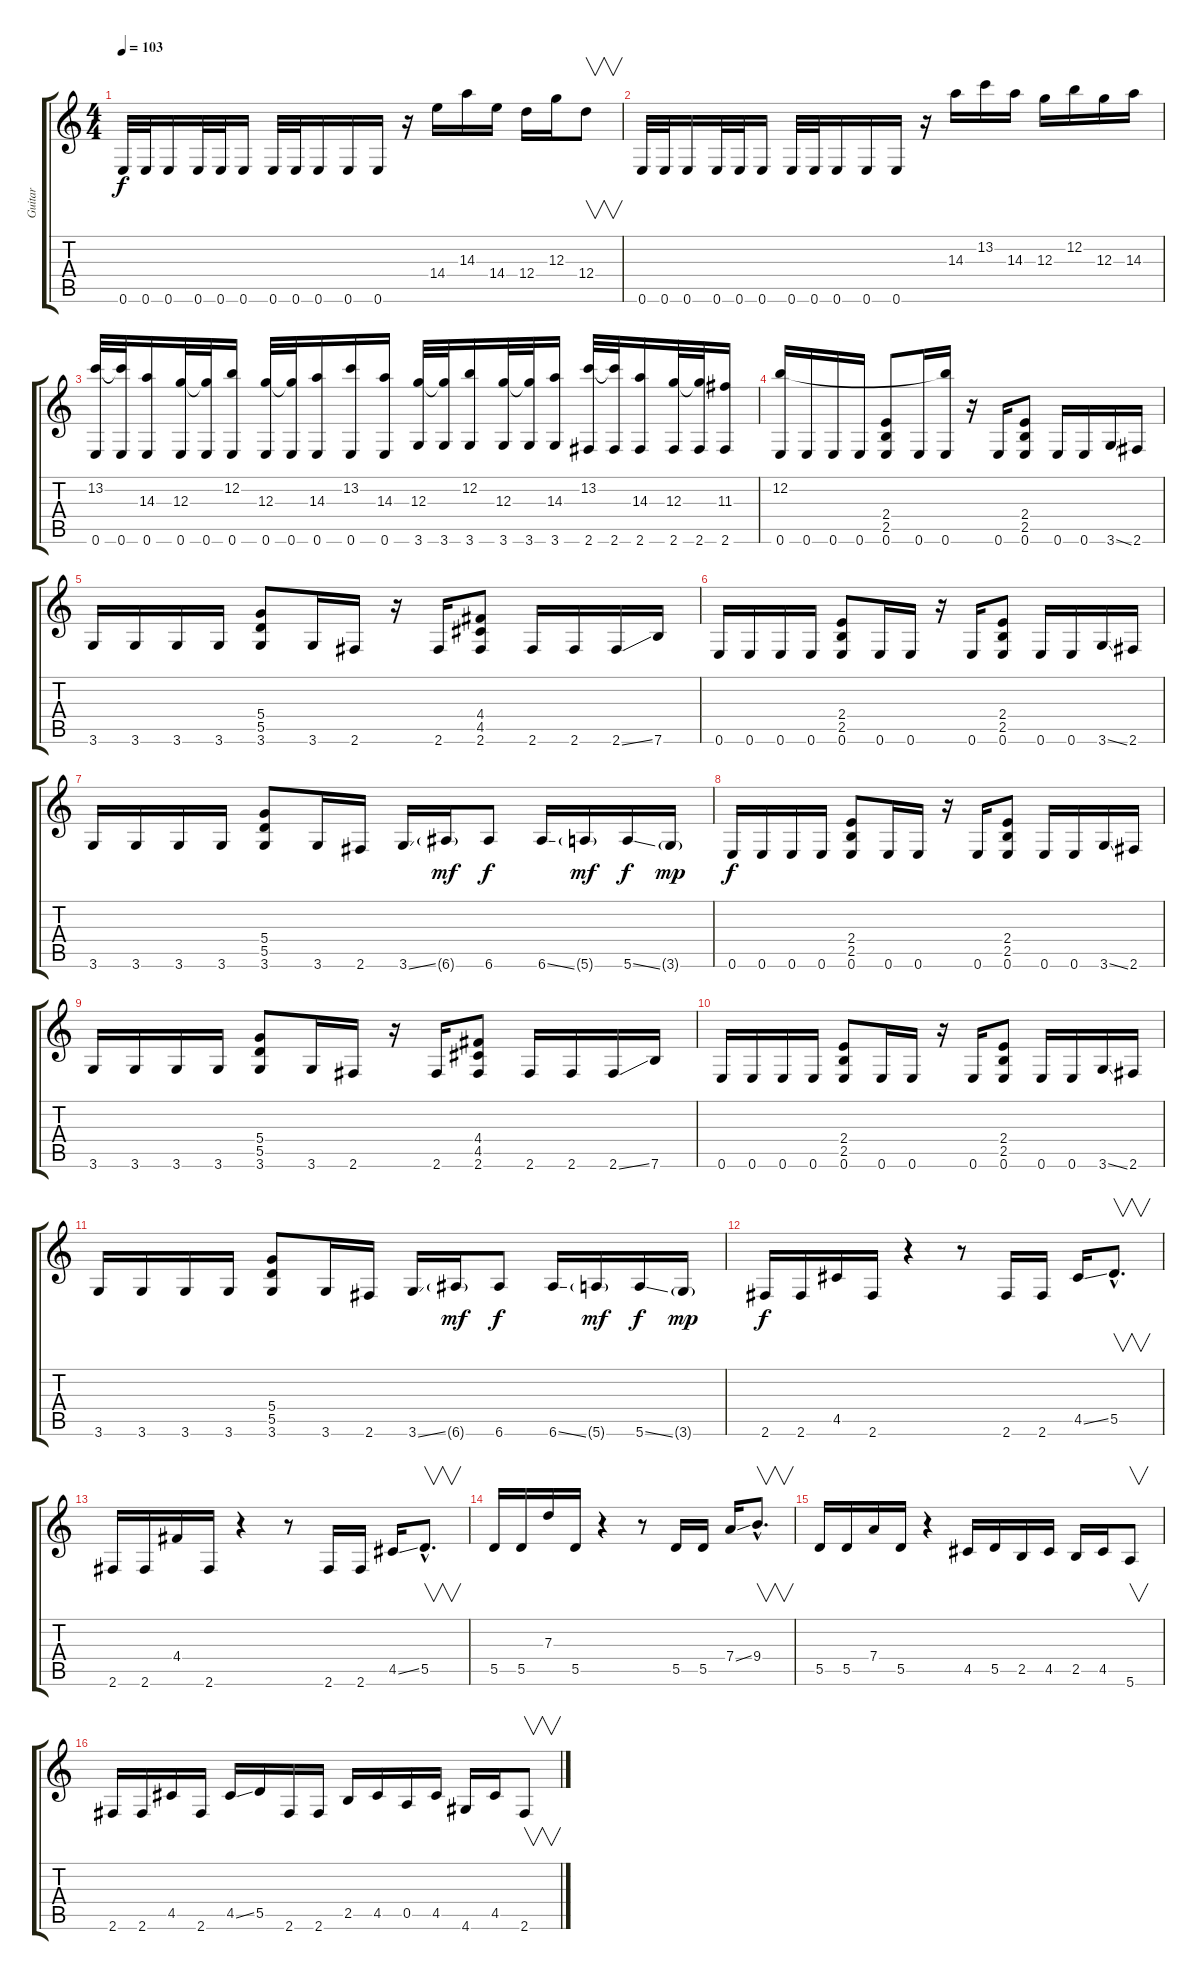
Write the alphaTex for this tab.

\track ("Guitar" "Guitar") {instrument overdrivenguitar}
\staff {score tabs}
\tuning (E4 B3 G3 D3 A2 E2) {hide}
\ts (4 4)
\tempo 103
\clef g2
\ks c
0.6.32{dy f} 0.6.32 0.6.16 0.6.32 0.6.32 0.6.16 0.6.32 0.6.32 0.6.16 0.6.16 0.6.16 r.16 14.4.16 14.3.16 14.4.16 12.4.16 12.3.16 12.4.8{v} |
0.6.32 0.6.32 0.6.16 0.6.32 0.6.32 0.6.16 0.6.32 0.6.32 0.6.16 0.6.16 0.6.16 r.16 14.3.16 13.2.16 14.3.16 12.3.16 12.2.16 12.3.16 14.3.16 |
(13.2 0.6).32 (13.2{t} 0.6).32 (14.3 0.6).16 (12.3 0.6).32 (12.3{t} 0.6).32 (12.2 0.6).16 (12.3 0.6).32 (12.3{t} 0.6).32 (14.3 0.6).16 (13.2 0.6).16 (14.3 0.6).16 (12.3 3.6).32 (12.3{t} 3.6).32 (12.2 3.6).16 (12.3 3.6).32 (12.3{t} 3.6).32 (14.3 3.6).16 (13.2 2.6).32 (13.2{t} 2.6).32 (14.3 2.6).16 (12.3 2.6).32 (12.3{t} 2.6).32 (11.3 2.6).16 |
(12.2 0.6).16 0.6.16 0.6.16 0.6.16 (2.4 2.5 0.6).8 0.6.16 (12.2{t} 0.6).16 r.16 0.6.16 (2.4 2.5 0.6).8 0.6.16 0.6.16 3.6{ss}.16 2.6.16 |
3.6.16 3.6.16 3.6.16 3.6.16 (5.4 5.5 3.6).8 3.6.16 2.6.16 r.16 2.6.16 (4.4 4.5 2.6).8 2.6.16 2.6.16 2.6{ss}.16 7.6.16 |
0.6.16 0.6.16 0.6.16 0.6.16 (2.4 2.5 0.6).8 0.6.16 0.6.16 r.16 0.6.16 (2.4 2.5 0.6).8 0.6.16 0.6.16 3.6{ss}.16 2.6.16 |
3.6.16 3.6.16 3.6.16 3.6.16 (5.4 5.5 3.6).8 3.6.16 2.6.16 3.6{ss}.16 6.6{g}.16{dy mf} 6.6.8{dy f} 6.6{ss}.16 5.6{g}.16{dy mf} 5.6{ss}.16{dy f} 3.6{g}.16{dy mp} |
0.6.16{dy f} 0.6.16 0.6.16 0.6.16 (2.4 2.5 0.6).8 0.6.16 0.6.16 r.16 0.6.16 (2.4 2.5 0.6).8 0.6.16 0.6.16 3.6{ss}.16 2.6.16 |
3.6.16 3.6.16 3.6.16 3.6.16 (5.4 5.5 3.6).8 3.6.16 2.6.16 r.16 2.6.16 (4.4 4.5 2.6).8 2.6.16 2.6.16 2.6{ss}.16 7.6.16 |
0.6.16 0.6.16 0.6.16 0.6.16 (2.4 2.5 0.6).8 0.6.16 0.6.16 r.16 0.6.16 (2.4 2.5 0.6).8 0.6.16 0.6.16 3.6{ss}.16 2.6.16 |
3.6.16 3.6.16 3.6.16 3.6.16 (5.4 5.5 3.6).8 3.6.16 2.6.16 3.6{ss}.16 6.6{g}.16{dy mf} 6.6.8{dy f} 6.6{ss}.16 5.6{g}.16{dy mf} 5.6{ss}.16{dy f} 3.6{g}.16{dy mp} |
2.6.16{dy f volume 13 balance 16} 2.6.16 4.5.16 2.6.16 r.4 r.8 2.6.16 2.6.16 4.5{ss}.16 5.5{hac}.8{v d} |
2.6.16 2.6.16 4.4.16 2.6.16 r.4 r.8 2.6.16 2.6.16 4.5{ss}.16 5.5{hac}.8{v d} |
5.5.16 5.5.16 7.3.16 5.5.16 r.4 r.8 5.5.16 5.5.16 7.4{ss}.16 9.4{hac}.8{v d} |
5.5.16 5.5.16 7.4.16 5.5.16 r.4 4.5.16 5.5.16 2.5.16 4.5.16 2.5.16 4.5.16 5.6.8{v} |
2.6.16 2.6.16 4.5.16 2.6.16 4.5{ss}.16 5.5.16 2.6.16 2.6.16 2.5.16 4.5.16 0.5.16 4.5.16 4.6.16 4.5.16 2.6.8{v}
